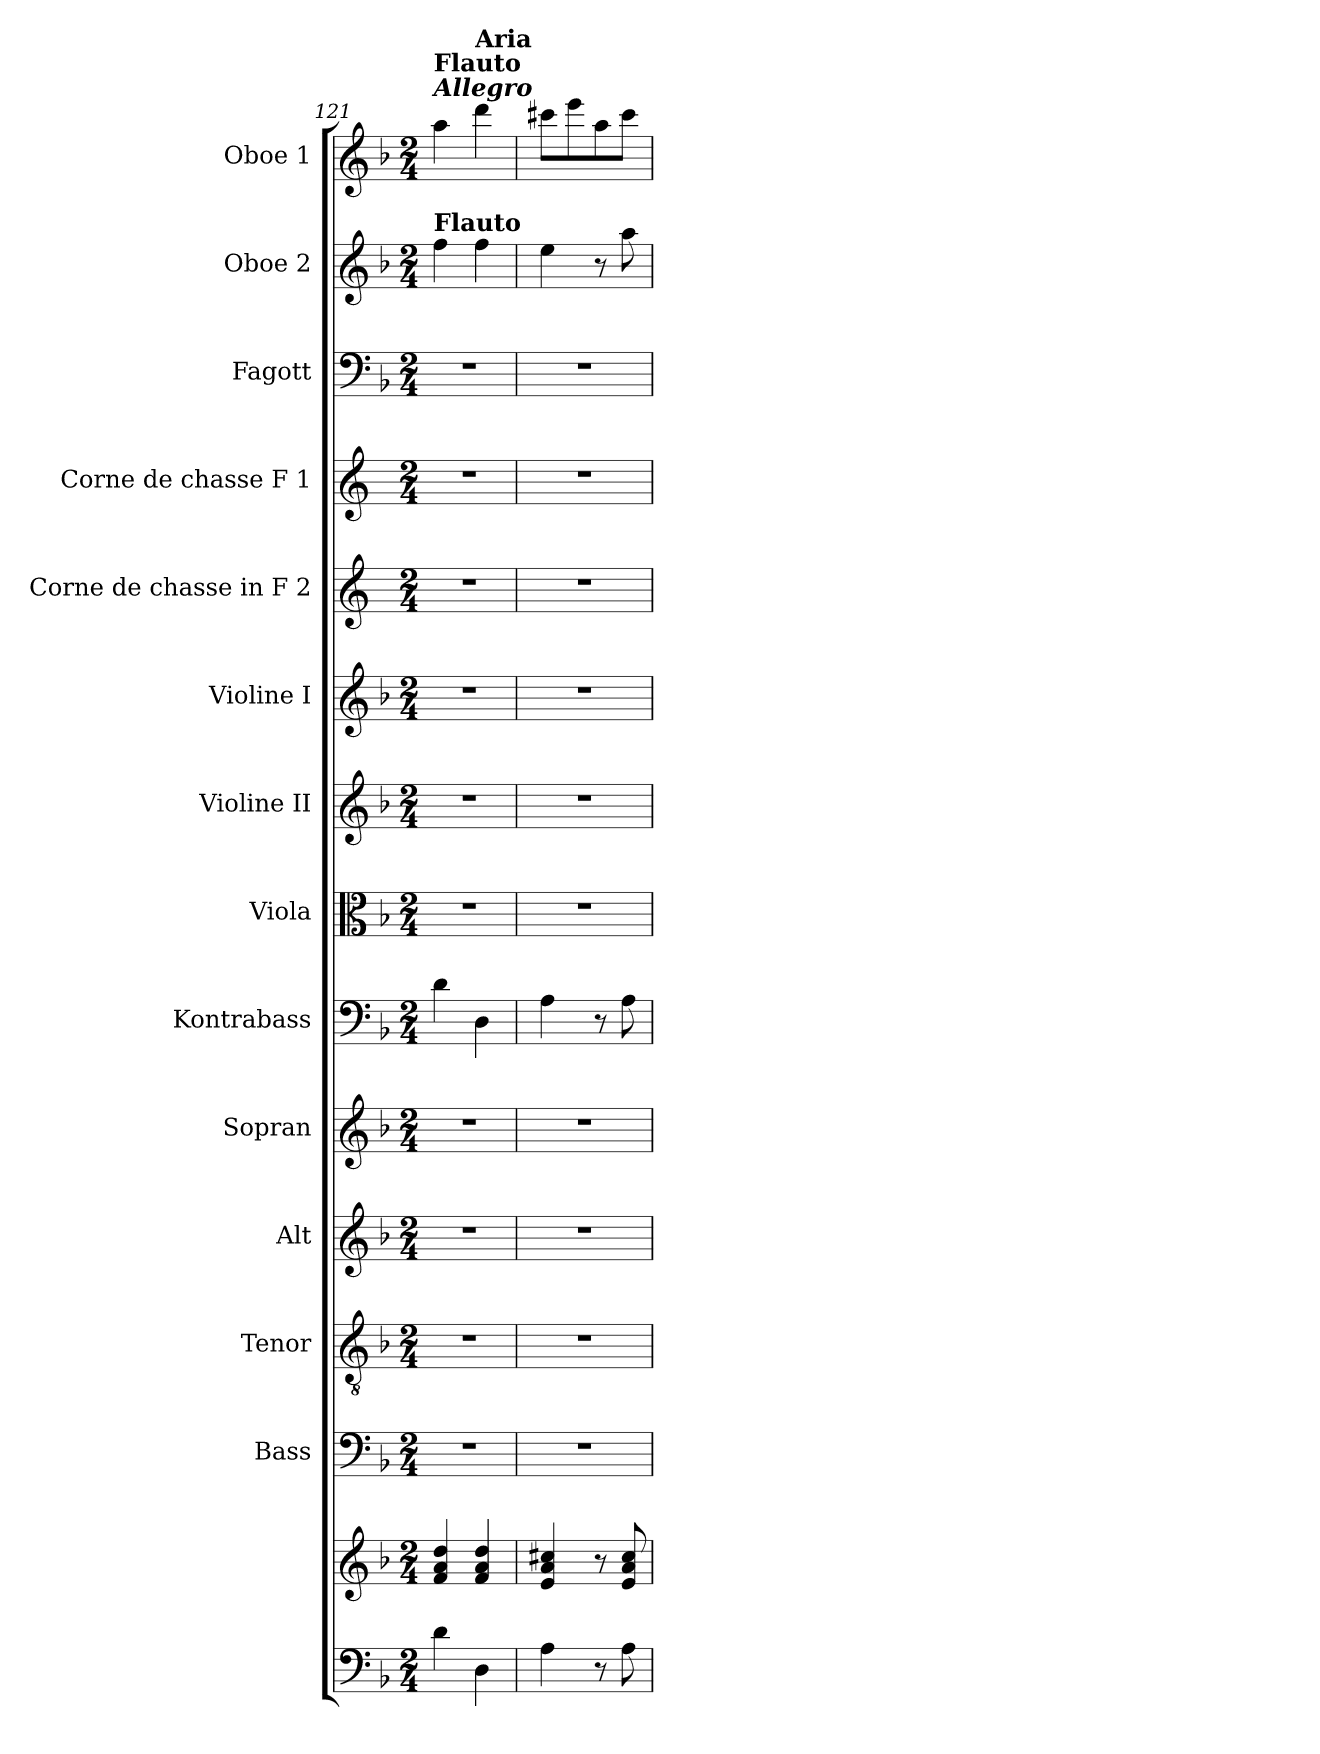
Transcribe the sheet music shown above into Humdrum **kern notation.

**kern	**kern	**kern	**kern	**kern	**kern	**kern	**kern	**kern	**kern	**kern	**kern	**kern	**kern	**kern
*part14	*part14	*part13	*part12	*part11	*part10	*part9	*part8	*part7	*part6	*part5	*part4	*part3	*part2	*part1
*staff15	*staff14	*staff13	*staff12	*staff11	*staff10	*staff9	*staff8	*staff7	*staff6	*staff5	*staff4	*staff3	*staff2	*staff1
*	*	*I"Bass	*I"Tenor	*I"Alt	*I"Sopran	*I"Kontrabass	*I"Viola	*I"Violine II	*I"Violine I	*I"Corne de chasse in F 2	*I"Corne de chasse F 1	*I"Fagott	*I"Oboe 2	*I"Oboe 1
*	*	*I'B.	*I'T.	*I'A.	*I'S.	*I'Kb.	*I'Vla.	*I'Vl. II	*I'Vl. I	*	*	*I'Fg.	*I'Ob. 2	*I'Ob. 1
!!LO:PB:g=z
*clefF4	*clefG2	*clefF4	*clefGv2	*clefG2	*clefG2	*clefF4	*clefC3	*clefG2	*clefG2	*clefG2	*clefG2	*clefF4	*clefG2	*clefG2
*	*	*	*	*	*	*ITrd7c12	*	*	*	*ITrd4c7	*ITrd4c7	*	*	*
*k[b-]	*k[b-]	*k[b-]	*k[b-]	*k[b-]	*k[b-]	*k[b-]	*k[b-]	*k[b-]	*k[b-]	*k[b-]	*k[b-]	*k[b-]	*k[b-]	*k[b-]
*F:	*F:	*F:	*F:	*F:	*F:	*F:	*F:	*F:	*F:	*F:	*F:	*F:	*F:	*F:
*M2/4	*M2/4	*M2/4	*M2/4	*M2/4	*M2/4	*M2/4	*M2/4	*M2/4	*M2/4	*M2/4	*M2/4	*M2/4	*M2/4	*M2/4
=121	=121	=121	=121	=121	=121	=121	=121	=121	=121	=121	=121	=121	=121	=121
!	!	!	!	!	!	!	!	!	!	!	!	!	!	!LO:TX:a:Bi:t=Allegro
!	!	!	!	!	!	!	!	!	!	!	!	!	!	!LO:TX:a:B:t=Flauto
!	!	!	!	!	!	!	!	!	!	!	!	!	!LO:TX:a:B:t=Flauto	!
4d\	4f/ 4a/ 4dd/	2r	2r	2r	2r	4D\	2r	2r	2r	2r	2r	2r	4ff\	4aa\
!	!	!	!	!	!	!	!	!	!	!	!	!	!	!LO:TX:a:B:t=Aria
4D\	4f/ 4a/ 4dd/	.	.	.	.	4DD\	.	.	.	.	.	.	4ff\	4ddd\
=122	=122	=122	=122	=122	=122	=122	=122	=122	=122	=122	=122	=122	=122	=122
4A\	4e/ 4a/ 4cc#X/	2r	2r	2r	2r	4AA\	2r	2r	2r	2r	2r	2r	4ee\	8ccc#X\L
.	.	.	.	.	.	.	.	.	.	.	.	.	.	8eee\
8r	8r	.	.	.	.	8r	.	.	.	.	.	.	8r	8aa\
8A\	8e/ 8a/ 8cc#/	.	.	.	.	8AA\	.	.	.	.	.	.	8aa\	8ccc#\J
=	=	=	=	=	=	=	=	=	=	=	=	=	=	=
*-	*-	*-	*-	*-	*-	*-	*-	*-	*-	*-	*-	*-	*-	*-
